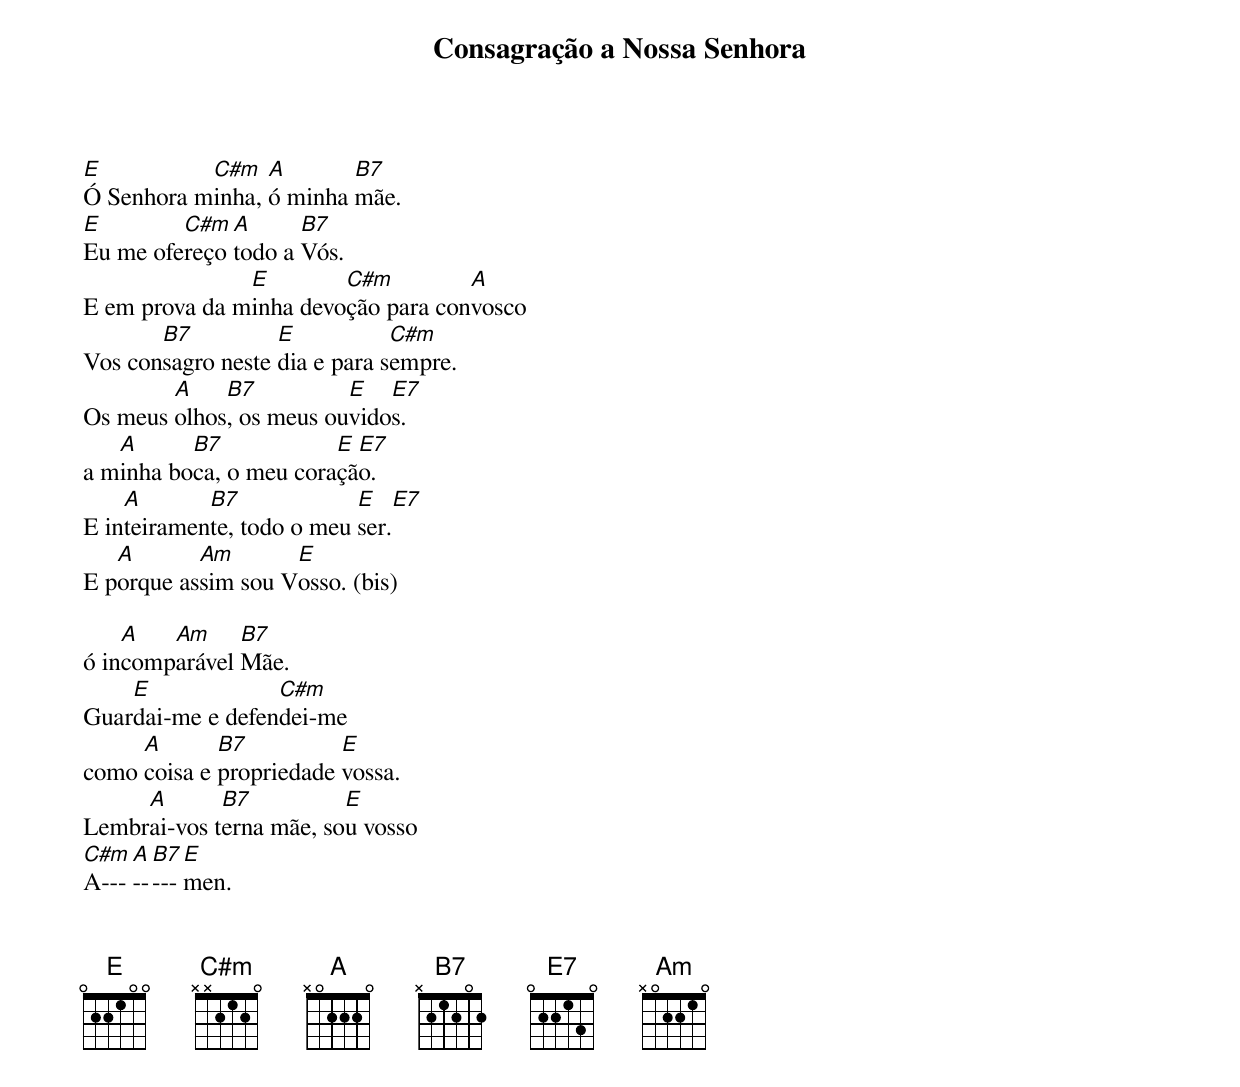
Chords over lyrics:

Consagração a Nossa Senhora

E          C#m   A       B7
Ó Senhora minha, ó minha mãe.
E        C#m  A      B7
Eu me ofereço todo a Vós.
               E        C#m         A
E em prova da minha devoção para convosco
       B7          E           C#m
Vos consagro neste dia e para sempre.
        A    B7          E   E7
Os meus olhos, os meus ouvidos.
   A      B7            E E7
a minha boca, o meu coração.
    A       B7             E   E7
E inteiramente, todo o meu ser.
   A       Am       E
E porque assim sou Vosso. (bis)

    A   Am     B7
ó incomparável Mãe.
    E             C#m
Guardai-me e defendei-me
     A       B7          E
como coisa e propriedade vossa.
     A       B7          E
Lembrai-vos terna mãe, sou vosso
C#m A B7 E
A--------men.

<iframe src="https://www.youtube.com/embed/WUEsEDZnGH8" frameborder="0"></iframe>
